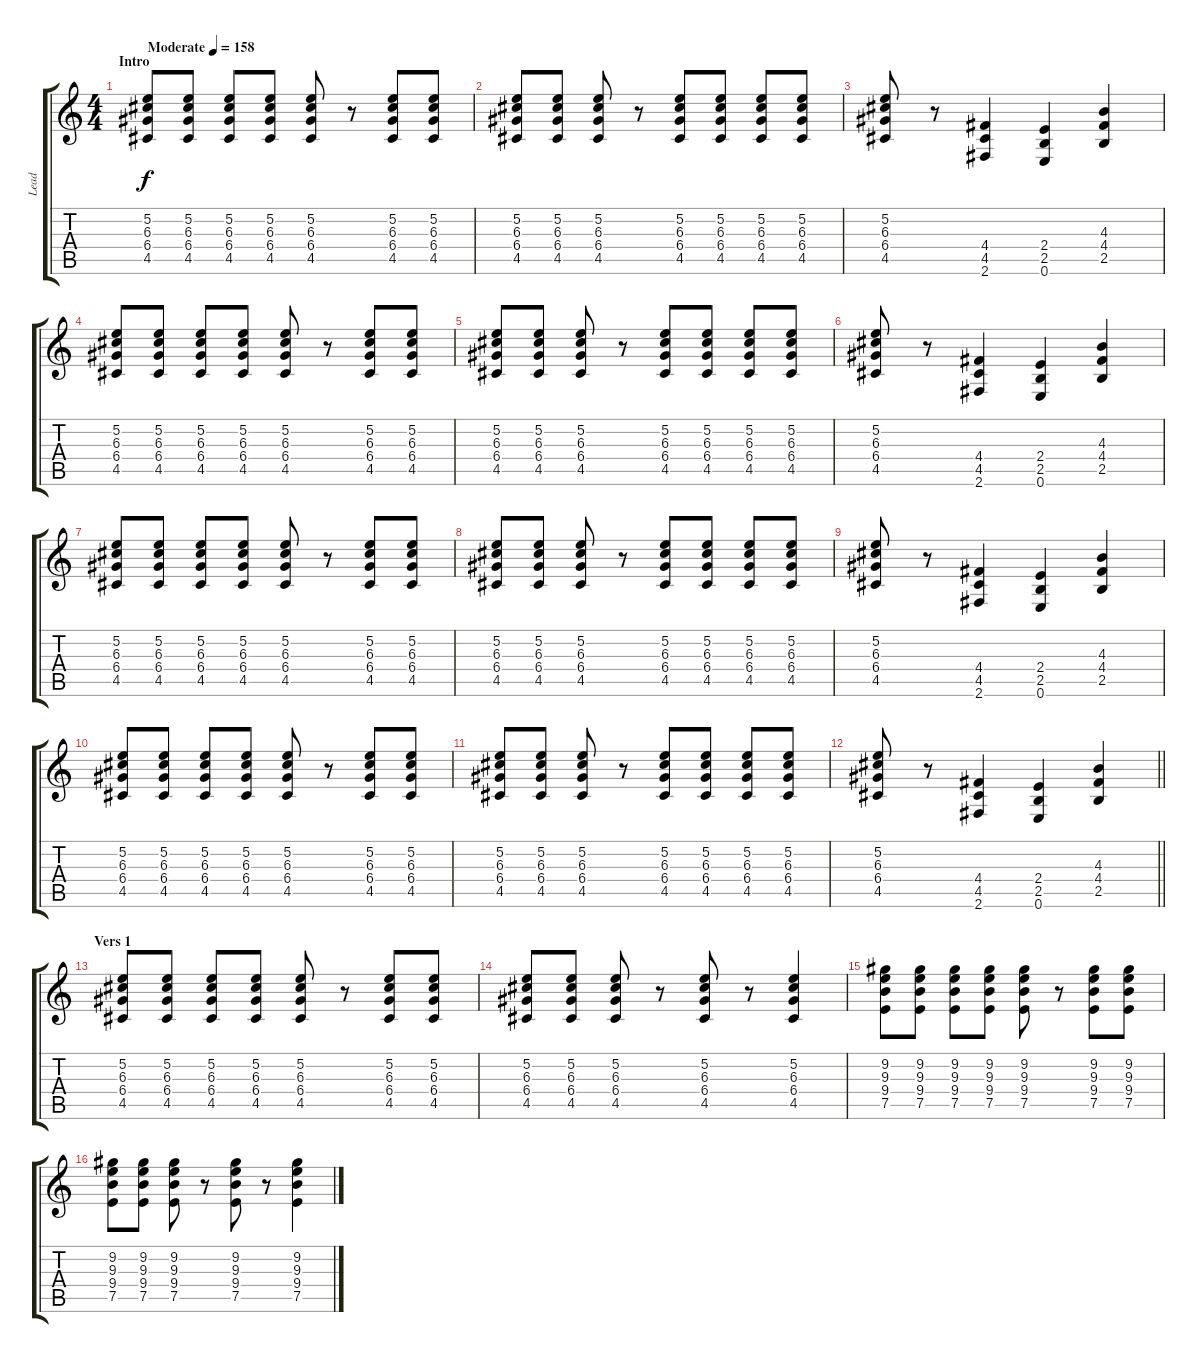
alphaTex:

\track ("Lead" "Lead") {instrument overdrivenguitar}
\staff {score tabs}
\tuning (E4 B3 G3 D3 A2 E2) {hide}
\ts (4 4)
\section ("" "Intro")
\tempo (158 "Moderate")
\clef g2
\ks c
(5.2 6.3 6.4 4.5).8{dy f instrument overdrivenguitar} (5.2 6.3 6.4 4.5).8 (5.2 6.3 6.4 4.5).8 (5.2 6.3 6.4 4.5).8 (5.2 6.3 6.4 4.5).8 r.8 (5.2 6.3 6.4 4.5).8 (5.2 6.3 6.4 4.5).8 |
(5.2 6.3 6.4 4.5).8 (5.2 6.3 6.4 4.5).8 (5.2 6.3 6.4 4.5).8 r.8 (5.2 6.3 6.4 4.5).8 (5.2 6.3 6.4 4.5).8 (5.2 6.3 6.4 4.5).8 (5.2 6.3 6.4 4.5).8 |
(5.2 6.3 6.4 4.5).8 r.8 (4.4 4.5 2.6).4 (2.4 2.5 0.6).4 (4.3 4.4 2.5).4 |
(5.2 6.3 6.4 4.5).8 (5.2 6.3 6.4 4.5).8 (5.2 6.3 6.4 4.5).8 (5.2 6.3 6.4 4.5).8 (5.2 6.3 6.4 4.5).8 r.8 (5.2 6.3 6.4 4.5).8 (5.2 6.3 6.4 4.5).8 |
(5.2 6.3 6.4 4.5).8 (5.2 6.3 6.4 4.5).8 (5.2 6.3 6.4 4.5).8 r.8 (5.2 6.3 6.4 4.5).8 (5.2 6.3 6.4 4.5).8 (5.2 6.3 6.4 4.5).8 (5.2 6.3 6.4 4.5).8 |
(5.2 6.3 6.4 4.5).8 r.8 (4.4 4.5 2.6).4 (2.4 2.5 0.6).4 (4.3 4.4 2.5).4 |
(5.2 6.3 6.4 4.5).8 (5.2 6.3 6.4 4.5).8 (5.2 6.3 6.4 4.5).8 (5.2 6.3 6.4 4.5).8 (5.2 6.3 6.4 4.5).8 r.8 (5.2 6.3 6.4 4.5).8 (5.2 6.3 6.4 4.5).8 |
(5.2 6.3 6.4 4.5).8 (5.2 6.3 6.4 4.5).8 (5.2 6.3 6.4 4.5).8 r.8 (5.2 6.3 6.4 4.5).8 (5.2 6.3 6.4 4.5).8 (5.2 6.3 6.4 4.5).8 (5.2 6.3 6.4 4.5).8 |
(5.2 6.3 6.4 4.5).8 r.8 (4.4 4.5 2.6).4 (2.4 2.5 0.6).4 (4.3 4.4 2.5).4 |
(5.2 6.3 6.4 4.5).8 (5.2 6.3 6.4 4.5).8 (5.2 6.3 6.4 4.5).8 (5.2 6.3 6.4 4.5).8 (5.2 6.3 6.4 4.5).8 r.8 (5.2 6.3 6.4 4.5).8 (5.2 6.3 6.4 4.5).8 |
(5.2 6.3 6.4 4.5).8 (5.2 6.3 6.4 4.5).8 (5.2 6.3 6.4 4.5).8 r.8 (5.2 6.3 6.4 4.5).8 (5.2 6.3 6.4 4.5).8 (5.2 6.3 6.4 4.5).8 (5.2 6.3 6.4 4.5).8 |
\barLineRight lightlight
(5.2 6.3 6.4 4.5).8 r.8 (4.4 4.5 2.6).4 (2.4 2.5 0.6).4 (4.3 4.4 2.5).4 |
\section ("" "Vers 1")
(5.2 6.3 6.4 4.5).8 (5.2 6.3 6.4 4.5).8 (5.2 6.3 6.4 4.5).8 (5.2 6.3 6.4 4.5).8 (5.2 6.3 6.4 4.5).8 r.8 (5.2 6.3 6.4 4.5).8 (5.2 6.3 6.4 4.5).8 |
(5.2 6.3 6.4 4.5).8 (5.2 6.3 6.4 4.5).8 (5.2 6.3 6.4 4.5).8 r.8 (5.2 6.3 6.4 4.5).8 r.8 (5.2 6.3 6.4 4.5).4 |
(9.2 9.3 9.4 7.5).8 (9.2 9.3 9.4 7.5).8 (9.2 9.3 9.4 7.5).8 (9.2 9.3 9.4 7.5).8 (9.2 9.3 9.4 7.5).8 r.8 (9.2 9.3 9.4 7.5).8 (9.2 9.3 9.4 7.5).8 |
(9.2 9.3 9.4 7.5).8 (9.2 9.3 9.4 7.5).8 (9.2 9.3 9.4 7.5).8 r.8 (9.2 9.3 9.4 7.5).8 r.8 (9.2 9.3 9.4 7.5).4
